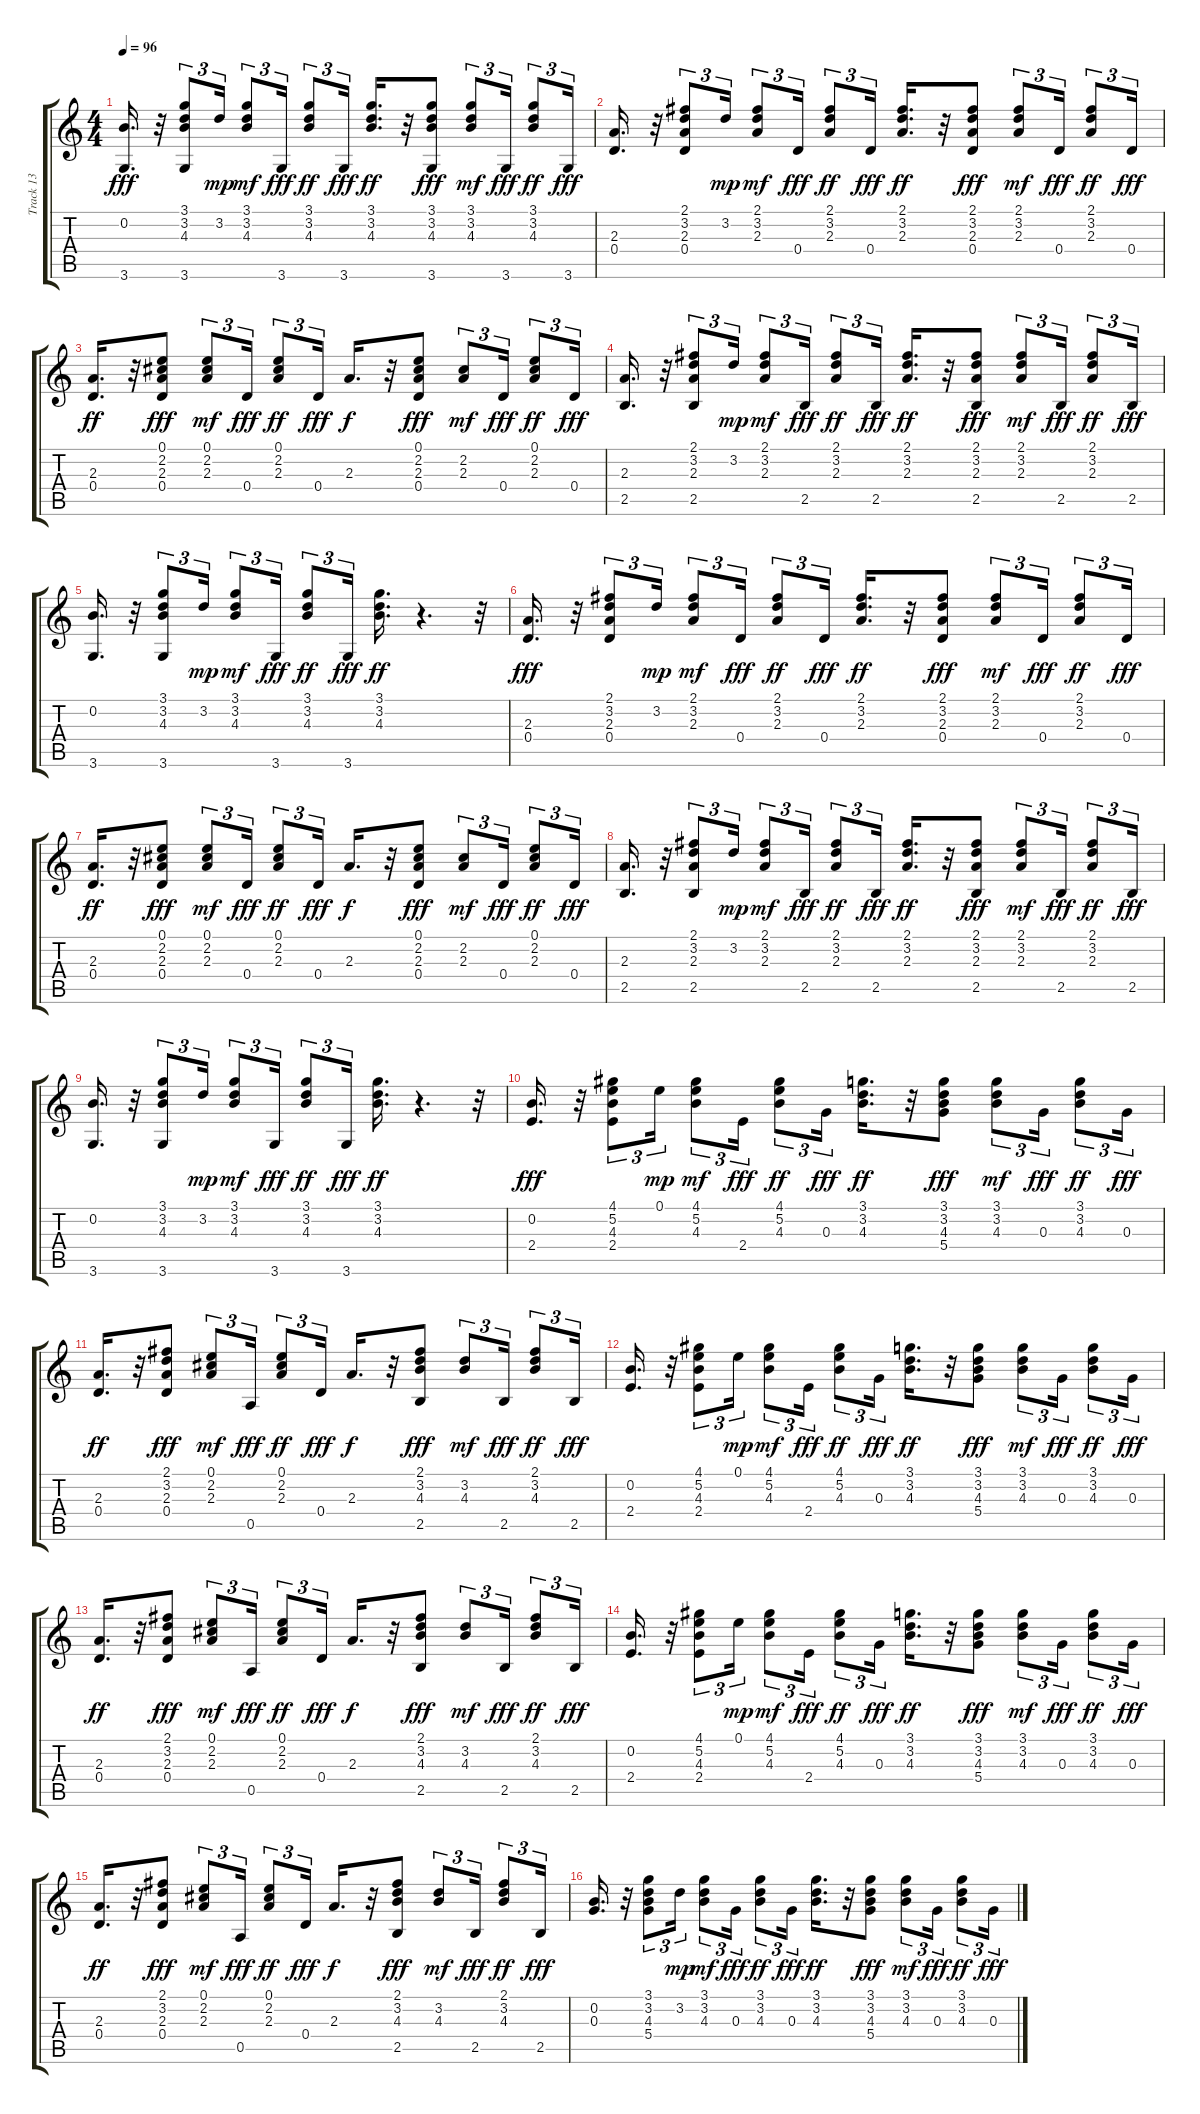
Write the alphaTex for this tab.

\track ("Track 13" "Track 13") {instrument acousticguitarsteel}
\staff {score tabs}
\tuning (E4 B3 G3 D3 A2 E2) {hide}
\ts (4 4)
\tempo 96
\clef g2
\ks c
(0.2 3.6).16{d dy fff} r.32 (3.1 3.2 4.3 3.6).8{tu (3 2)} 3.2.16{tu (3 2) dy mp} (3.1 3.2 4.3).8{tu (3 2) dy mf} 3.6.16{tu (3 2) dy fff} (3.1 3.2 4.3).8{tu (3 2) dy ff} 3.6.16{tu (3 2) dy fff} (3.1 3.2 4.3).16{d dy ff} r.32 (3.1 3.2 4.3 3.6).8{dy fff} (3.1 3.2 4.3).8{tu (3 2) dy mf} 3.6.16{tu (3 2) dy fff} (3.1 3.2 4.3).8{tu (3 2) dy ff} 3.6.16{tu (3 2) dy fff} |
(2.3 0.4).16{d} r.32 (2.1 3.2 2.3 0.4).8{tu (3 2)} 3.2.16{tu (3 2) dy mp} (2.1 3.2 2.3).8{tu (3 2) dy mf} 0.4.16{tu (3 2) dy fff} (2.1 3.2 2.3).8{tu (3 2) dy ff} 0.4.16{tu (3 2) dy fff} (2.1 3.2 2.3).16{d dy ff} r.32 (2.1 3.2 2.3 0.4).8{dy fff} (2.1 3.2 2.3).8{tu (3 2) dy mf} 0.4.16{tu (3 2) dy fff} (2.1 3.2 2.3).8{tu (3 2) dy ff} 0.4.16{tu (3 2) dy fff} |
(2.3 0.4).16{d dy ff} r.32 (0.1 2.2 2.3 0.4).8{dy fff} (0.1 2.2 2.3).8{tu (3 2) dy mf} 0.4.16{tu (3 2) dy fff} (0.1 2.2 2.3).8{tu (3 2) dy ff} 0.4.16{tu (3 2) dy fff} 2.3.16{d dy f} r.32 (0.1 2.2 2.3 0.4).8{dy fff} (2.2 2.3).8{tu (3 2) dy mf} 0.4.16{tu (3 2) dy fff} (0.1 2.2 2.3).8{tu (3 2) dy ff} 0.4.16{tu (3 2) dy fff} |
(2.3 2.5).16{d} r.32 (2.1 3.2 2.3 2.5).8{tu (3 2)} 3.2.16{tu (3 2) dy mp} (2.1 3.2 2.3).8{tu (3 2) dy mf} 2.5.16{tu (3 2) dy fff} (2.1 3.2 2.3).8{tu (3 2) dy ff} 2.5.16{tu (3 2) dy fff} (2.1 3.2 2.3).16{d dy ff} r.32 (2.1 3.2 2.3 2.5).8{dy fff} (2.1 3.2 2.3).8{tu (3 2) dy mf} 2.5.16{tu (3 2) dy fff} (2.1 3.2 2.3).8{tu (3 2) dy ff} 2.5.16{tu (3 2) dy fff} |
(0.2 3.6).16{d} r.32 (3.1 3.2 4.3 3.6).8{tu (3 2)} 3.2.16{tu (3 2) dy mp} (3.1 3.2 4.3).8{tu (3 2) dy mf} 3.6.16{tu (3 2) dy fff} (3.1 3.2 4.3).8{tu (3 2) dy ff} 3.6.16{tu (3 2) dy fff} (3.1 3.2 4.3).16{d dy ff} r.4{d} r.32 |
(2.3 0.4).16{d dy fff} r.32 (2.1 3.2 2.3 0.4).8{tu (3 2)} 3.2.16{tu (3 2) dy mp} (2.1 3.2 2.3).8{tu (3 2) dy mf} 0.4.16{tu (3 2) dy fff} (2.1 3.2 2.3).8{tu (3 2) dy ff} 0.4.16{tu (3 2) dy fff} (2.1 3.2 2.3).16{d dy ff} r.32 (2.1 3.2 2.3 0.4).8{dy fff} (2.1 3.2 2.3).8{tu (3 2) dy mf} 0.4.16{tu (3 2) dy fff} (2.1 3.2 2.3).8{tu (3 2) dy ff} 0.4.16{tu (3 2) dy fff} |
(2.3 0.4).16{d dy ff} r.32 (0.1 2.2 2.3 0.4).8{dy fff} (0.1 2.2 2.3).8{tu (3 2) dy mf} 0.4.16{tu (3 2) dy fff} (0.1 2.2 2.3).8{tu (3 2) dy ff} 0.4.16{tu (3 2) dy fff} 2.3.16{d dy f} r.32 (0.1 2.2 2.3 0.4).8{dy fff} (2.2 2.3).8{tu (3 2) dy mf} 0.4.16{tu (3 2) dy fff} (0.1 2.2 2.3).8{tu (3 2) dy ff} 0.4.16{tu (3 2) dy fff} |
(2.3 2.5).16{d} r.32 (2.1 3.2 2.3 2.5).8{tu (3 2)} 3.2.16{tu (3 2) dy mp} (2.1 3.2 2.3).8{tu (3 2) dy mf} 2.5.16{tu (3 2) dy fff} (2.1 3.2 2.3).8{tu (3 2) dy ff} 2.5.16{tu (3 2) dy fff} (2.1 3.2 2.3).16{d dy ff} r.32 (2.1 3.2 2.3 2.5).8{dy fff} (2.1 3.2 2.3).8{tu (3 2) dy mf} 2.5.16{tu (3 2) dy fff} (2.1 3.2 2.3).8{tu (3 2) dy ff} 2.5.16{tu (3 2) dy fff} |
(0.2 3.6).16{d} r.32 (3.1 3.2 4.3 3.6).8{tu (3 2)} 3.2.16{tu (3 2) dy mp} (3.1 3.2 4.3).8{tu (3 2) dy mf} 3.6.16{tu (3 2) dy fff} (3.1 3.2 4.3).8{tu (3 2) dy ff} 3.6.16{tu (3 2) dy fff} (3.1 3.2 4.3).16{d dy ff} r.4{d} r.32 |
(0.2 2.4).16{d dy fff} r.32 (4.1 5.2 4.3 2.4).8{tu (3 2)} 0.1.16{tu (3 2) dy mp} (4.1 5.2 4.3).8{tu (3 2) dy mf} 2.4.16{tu (3 2) dy fff} (4.1 5.2 4.3).8{tu (3 2) dy ff} 0.3.16{tu (3 2) dy fff} (3.1 3.2 4.3).16{d dy ff} r.32 (3.1 3.2 4.3 5.4).8{dy fff} (3.1 3.2 4.3).8{tu (3 2) dy mf} 0.3.16{tu (3 2) dy fff} (3.1 3.2 4.3).8{tu (3 2) dy ff} 0.3.16{tu (3 2) dy fff} |
(2.3 0.4).16{d dy ff} r.32 (2.1 3.2 2.3 0.4).8{dy fff} (0.1 2.2 2.3).8{tu (3 2) dy mf} 0.5.16{tu (3 2) dy fff} (0.1 2.2 2.3).8{tu (3 2) dy ff} 0.4.16{tu (3 2) dy fff} 2.3.16{d dy f} r.32 (2.1 3.2 4.3 2.5).8{dy fff} (3.2 4.3).8{tu (3 2) dy mf} 2.5.16{tu (3 2) dy fff} (2.1 3.2 4.3).8{tu (3 2) dy ff} 2.5.16{tu (3 2) dy fff} |
(0.2 2.4).16{d} r.32 (4.1 5.2 4.3 2.4).8{tu (3 2)} 0.1.16{tu (3 2) dy mp} (4.1 5.2 4.3).8{tu (3 2) dy mf} 2.4.16{tu (3 2) dy fff} (4.1 5.2 4.3).8{tu (3 2) dy ff} 0.3.16{tu (3 2) dy fff} (3.1 3.2 4.3).16{d dy ff} r.32 (3.1 3.2 4.3 5.4).8{dy fff} (3.1 3.2 4.3).8{tu (3 2) dy mf} 0.3.16{tu (3 2) dy fff} (3.1 3.2 4.3).8{tu (3 2) dy ff} 0.3.16{tu (3 2) dy fff} |
(2.3 0.4).16{d dy ff} r.32 (2.1 3.2 2.3 0.4).8{dy fff} (0.1 2.2 2.3).8{tu (3 2) dy mf} 0.5.16{tu (3 2) dy fff} (0.1 2.2 2.3).8{tu (3 2) dy ff} 0.4.16{tu (3 2) dy fff} 2.3.16{d dy f} r.32 (2.1 3.2 4.3 2.5).8{dy fff} (3.2 4.3).8{tu (3 2) dy mf} 2.5.16{tu (3 2) dy fff} (2.1 3.2 4.3).8{tu (3 2) dy ff} 2.5.16{tu (3 2) dy fff} |
(0.2 2.4).16{d} r.32 (4.1 5.2 4.3 2.4).8{tu (3 2)} 0.1.16{tu (3 2) dy mp} (4.1 5.2 4.3).8{tu (3 2) dy mf} 2.4.16{tu (3 2) dy fff} (4.1 5.2 4.3).8{tu (3 2) dy ff} 0.3.16{tu (3 2) dy fff} (3.1 3.2 4.3).16{d dy ff} r.32 (3.1 3.2 4.3 5.4).8{dy fff} (3.1 3.2 4.3).8{tu (3 2) dy mf} 0.3.16{tu (3 2) dy fff} (3.1 3.2 4.3).8{tu (3 2) dy ff} 0.3.16{tu (3 2) dy fff} |
(2.3 0.4).16{d dy ff} r.32 (2.1 3.2 2.3 0.4).8{dy fff} (0.1 2.2 2.3).8{tu (3 2) dy mf} 0.5.16{tu (3 2) dy fff} (0.1 2.2 2.3).8{tu (3 2) dy ff} 0.4.16{tu (3 2) dy fff} 2.3.16{d dy f} r.32 (2.1 3.2 4.3 2.5).8{dy fff} (3.2 4.3).8{tu (3 2) dy mf} 2.5.16{tu (3 2) dy fff} (2.1 3.2 4.3).8{tu (3 2) dy ff} 2.5.16{tu (3 2) dy fff} |
(0.2 0.3).16{d} r.32 (3.1 3.2 4.3 5.4).8{tu (3 2)} 3.2.16{tu (3 2) dy mp} (3.1 3.2 4.3).8{tu (3 2) dy mf} 0.3.16{tu (3 2) dy fff} (3.1 3.2 4.3).8{tu (3 2) dy ff} 0.3.16{tu (3 2) dy fff} (3.1 3.2 4.3).16{d dy ff} r.32 (3.1 3.2 4.3 5.4).8{dy fff} (3.1 3.2 4.3).8{tu (3 2) dy mf} 0.3.16{tu (3 2) dy fff} (3.1 3.2 4.3).8{tu (3 2) dy ff} 0.3.16{tu (3 2) dy fff}
